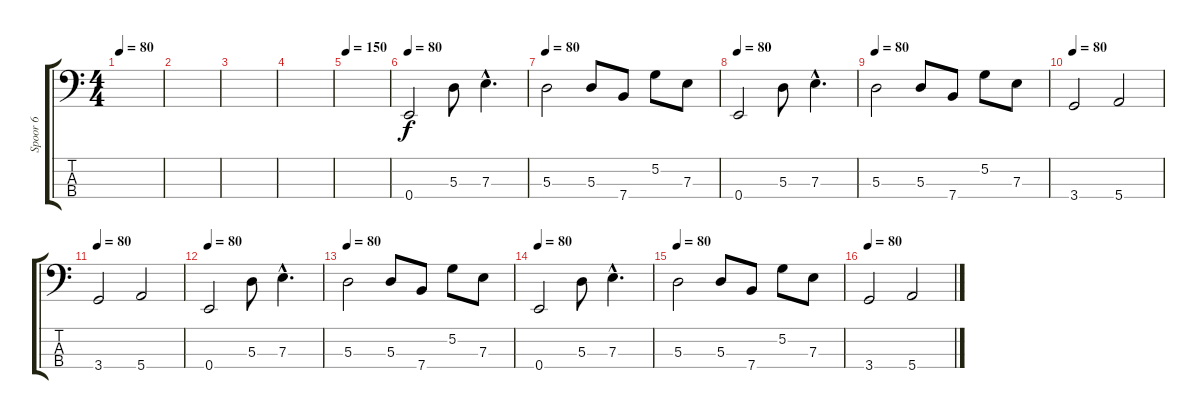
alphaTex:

\track ("Spoor 6" "Spoor 6") {instrument electricbassfinger}
\staff {score tabs}
\tuning (G2 D2 A1 E1) {hide}
\ts (4 4)
\tempo 80
\tempo 140
\tempo 80
\clef f4
\ks c
|
|
|
|
\tempo 150
|
\tempo 80
0.4.2 5.3.8 7.3{hac}.4{d} |
\tempo 80
5.3.2 5.3.8 7.4.8 5.2.8 7.3.8 |
\tempo 80
0.4.2 5.3.8 7.3{hac}.4{d} |
\tempo 80
5.3.2 5.3.8 7.4.8 5.2.8 7.3.8 |
\tempo 80
3.4.2 5.4.2 |
\tempo 80
3.4.2 5.4.2 |
\tempo 80
0.4.2 5.3.8 7.3{hac}.4{d} |
\tempo 80
5.3.2 5.3.8 7.4.8 5.2.8 7.3.8 |
\tempo 80
0.4.2 5.3.8 7.3{hac}.4{d} |
\tempo 80
5.3.2 5.3.8 7.4.8 5.2.8 7.3.8 |
\tempo 80
3.4.2 5.4.2
